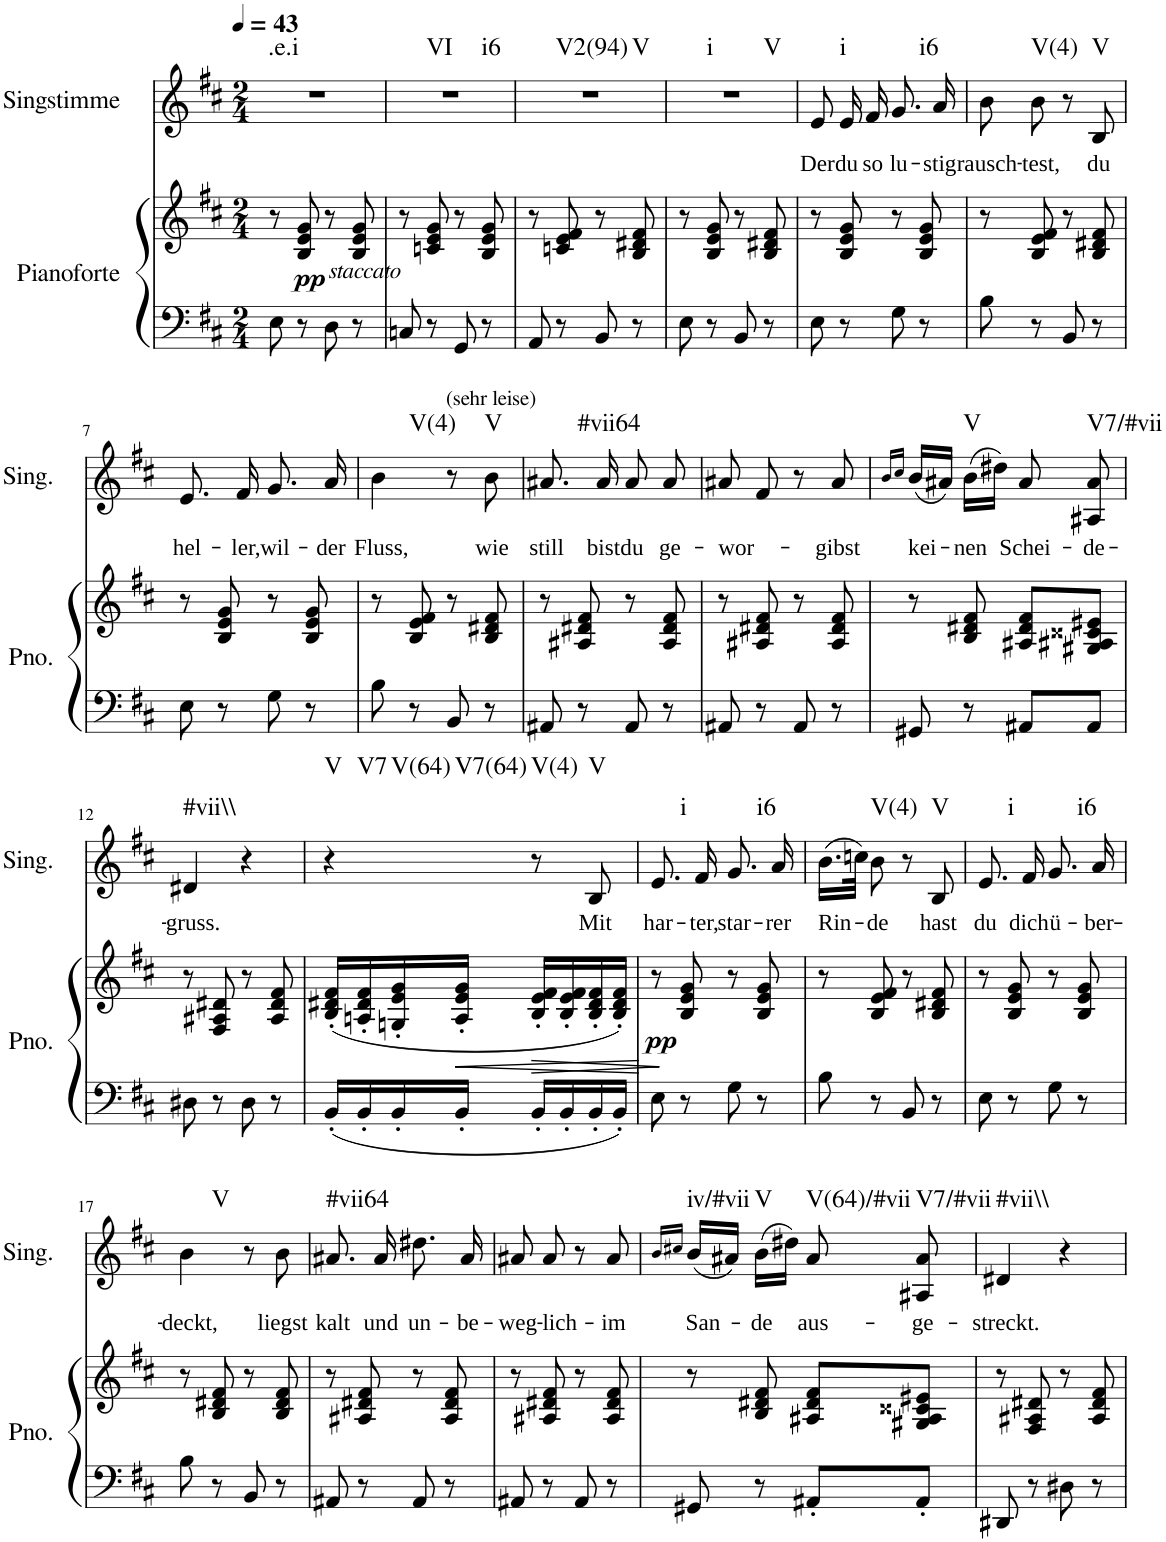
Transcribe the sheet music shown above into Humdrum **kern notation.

**kern	**kern	**dynam	**kern	**text	**harte
*part2	*part2	*part2	*part1	*part1	*part1
*staff3	*staff2	*staff2/3	*staff1	*staff1	*
*I"Pianoforte	*	*	*I"Singstimme	*	*
*I'Pno.	*	*	*I'Sing.	*	*
*clefF4	*clefG2	*	*clefG2	*	*
*k[f#c#]	*k[f#c#]	*	*k[f#c#]	*	*
*M2/4	*M2/4	*	*M2/4	*	*
*MM43	*MM43	*	*MM43	*	*
=1	=1	=1	=1	=1	=1
!	!	!	!	!	!LO:H:kt=.e.i
8E\	8r	.	2r	.	N
!	!LO:TX:b:i:t=staccato	!	!	!	!
!	!	!LO:DY:b	!	!	!
8r	8B/ 8e/ 8g/	pp	.	.	.
8D\	8r	.	.	.	.
8r	8B/ 8e/ 8g/	.	.	.	.
=2	=2	=2	=2	=2	=2
!	!	!	!	!	!LO:H:n=1:kt=VI
!	!	!	!	!	!LO:H:n=2:kt=i6
8Cn/	8r	.	2r	.	N N
8r	8cn/ 8e/ 8g/	.	.	.	.
8GG/	8r	.	.	.	.
8r	8B/ 8e/ 8g/	.	.	.	.
=3	=3	=3	=3	=3	=3
!	!	!	!	!	!LO:H:n=1:kt=V2(94)
!	!	!	!	!	!LO:H:n=2:kt=V
8AA/	8r	.	2r	.	N N
8r	8cn/ 8e/ 8f#/	.	.	.	.
8BB/	8r	.	.	.	.
8r	8B/ 8d#X/ 8f#/	.	.	.	.
=4	=4	=4	=4	=4	=4
!	!	!	!	!	!LO:H:n=1:kt=i
!	!	!	!	!	!LO:H:n=2:kt=V
8E\	8r	.	2r	.	N N
8r	8B/ 8e/ 8g/	.	.	.	.
8BB/	8r	.	.	.	.
8r	8B/ 8d#X/ 8f#/	.	.	.	.
=5	=5	=5	=5	=5	=5
!	!	!	!	!LO:LY:b	!
8E\	8r	.	8e/	Der	.
!	!	!	!	!LO:LY:b	!LO:H:kt=i
8r	8B/ 8e/ 8g/	.	16e/	du	N
!	!	!	!	!LO:LY:b	!
.	.	.	16f#/	so	.
!	!	!	!	!LO:LY:b	!LO:H:kt=i6
8G\	8r	.	8.g/	lu-	N
8r	8B/ 8e/ 8g/	.	.	.	.
!	!	!	!	!LO:LY:b	!
.	.	.	16a/	-stig	.
=6	=6	=6	=6	=6	=6
!	!	!	!	!LO:LY:b	!
8B\	8r	.	8b\	rausch-	.
!	!	!	!	!LO:LY:b	!LO:H:kt=V(4)
8r	8B/ 8e/ 8f#/	.	8b\	-test,	N
8BB/	8r	.	8r	.	.
!	!	!	!	!LO:LY:b	!LO:H:kt=V
8r	8B/ 8d#X/ 8f#/	.	8B/	du	N
!!LO:LB:g=z
=7	=7	=7	=7	=7	=7
!	!	!	!	!LO:LY:b	!
8E\	8r	.	8.e/	hel-	.
8r	8B/ 8e/ 8g/	.	.	.	.
!	!	!	!	!LO:LY:b	!
.	.	.	16f#/	-ler,	.
!	!	!	!	!LO:LY:b	!
8G\	8r	.	8.g/	wil-	.
8r	8B/ 8e/ 8g/	.	.	.	.
!	!	!	!	!LO:LY:b	!
.	.	.	16a/	-der	.
=8	=8	=8	=8	=8	=8
!	!	!	!	!LO:LY:b	!LO:H:kt=V(4)
8B\	8r	.	4b\	Fluss,	N
8r	8B/ 8e/ 8f#/	.	.	.	.
!	!	!	!LO:TX:a:t=(sehr leise)	!	!
8BB/	8r	.	8r	.	.
!	!	!	!	!LO:LY:b	!LO:H:kt=V
8r	8B/ 8d#X/ 8f#/	.	8b\	wie	N
=9	=9	=9	=9	=9	=9
!	!	!	!	!LO:LY:b	!LO:H:kt=#vii64
8AA#X/	8r	.	8.a#X/	still	N
8r	8A#X/ 8d#X/ 8f#/	.	.	.	.
!	!	!	!	!LO:LY:b	!
.	.	.	16a#/	bist	.
!	!	!	!	!LO:LY:b	!
8AA#/	8r	.	8a#/	du	.
!	!	!	!	!LO:LY:b	!
8r	8A#/ 8d#/ 8f#/	.	8a#/	ge-	.
=10	=10	=10	=10	=10	=10
!	!	!	!	!LO:LY:b	!
8AA#X/	8r	.	8a#X/	-wor-	.
8r	8A#X/ 8d#X/ 8f#/	.	8f#/	.	.
8AA#/	8r	.	8r	.	.
!	!	!	!	!LO:LY:b	!
8r	8A#/ 8d#/ 8f#/	.	8a#/	gibst	.
=11	=11	=11	=11	=11	=11
.	.	.	16qb/LL	.	.
.	.	.	16qcc#/JJ	.	.
!	!	!	!	!LO:LY:b	!
8GG#X/	8r	.	(16b/LL	kei-	.
.	.	.	16a#X/JJ)	.	.
!	!	!	!	!LO:LY:b	!LO:H:kt=V
8r	8B/ 8d#X/ 8f#/	.	(16b\LL	-nen	N
.	.	.	16dd#X\JJ)	.	.
!	!	!	!	!LO:LY:b	!
8AA#X/L	8A#X/ 8d#/ 8f#/L	.	8a#/	Schei-	.
!	!	!	!	!LO:LY:b	!LO:H:kt=V7/#vii
8AA#/J	8G#X/ 8A#X/ 8c##X/ 8e#X/J	.	8A#X/ 8a#/	-de-	N
!!LO:LB:g=z
=12	=12	=12	=12	=12	=12
!	!	!	!	!LO:LY:b	!LO:H:kt=#vii\\
8D#X\	8r	.	4d#X/	-gruss.	N
8r	8F#/ 8A#X/ 8d#X/	.	.	.	.
8D#\	8r	.	4r	.	.
8r	8A#/ 8d#/ 8f#/	.	.	.	.
=13	=13	=13	=13	=13	=13
!	!	!	!	!	!LO:H:n=1:kt=V
!	!	!	!	!	!LO:H:n=2:kt=V7
!	!	!	!	!	!LO:H:n=3:kt=V(64)
!	!	!	!	!	!LO:H:n=4:kt=V7(64)
16BB'/LL	(16B/' 16d#X/' 16f#/'LL	.	4r	.	N N N N
16BB'/	16An/' 16d#/' 16f#/'	.	.	.	.
16BB'/	16Gn/' 16e/' 16g/'	.	.	.	.
!	!	!LO:HP:b	!	!	!
16BB'/JJ	16A/' 16e/' 16g/'JJ	<	.	.	.
!	!	!LO:HP:n=1:b	!	!	!LO:H:kt=V(4)
16BB'/LL	16B/' 16e/' 16f#/'LL	[ >	8r	.	N
16BB'/	16B/' 16e/' 16f#/'	]	.	.	.
!	!	!	!	!LO:LY:b	!LO:H:kt=V
16BB'/	16B/' 16d#/' 16f#/'	.	8B/	Mit	N
16BB'/JJ	16B/' 16d#/' 16f#/'JJ)	.	.	.	.
=14	=14	=14	=14	=14	=14
!	!	!LO:DY:b	!	!LO:LY:b	!LO:H:kt=i
8E\	8r	pp	8.e/	har-	N
8r	8B/ 8e/ 8g/	.	.	.	.
!	!	!	!	!LO:LY:b	!
.	.	.	16f#/	-ter,	.
!	!	!	!	!LO:LY:b	!LO:H:kt=i6
8G\	8r	.	8.g/	star-	N
8r	8B/ 8e/ 8g/	.	.	.	.
!	!	!	!	!LO:LY:b	!
.	.	.	16a/	-rer	.
=15	=15	=15	=15	=15	=15
!	!	!	!	!LO:LY:b	!
8B\	8r	.	(16.b\LL	Rin-	.
.	.	.	32ccn\JJk)	.	.
!	!	!	!	!LO:LY:b	!LO:H:kt=V(4)
8r	8B/ 8e/ 8f#/	.	8b\	-de	N
8BB/	8r	.	8r	.	.
!	!	!	!	!LO:LY:b	!LO:H:kt=V
8r	8B/ 8d#X/ 8f#/	.	8B/	hast	N
=16	=16	=16	=16	=16	=16
!	!	!	!	!LO:LY:b	!LO:H:kt=i
8E\	8r	.	8.e/	du	N
8r	8B/ 8e/ 8g/	.	.	.	.
!	!	!	!	!LO:LY:b	!
.	.	.	16f#/	dich	.
!	!	!	!	!LO:LY:b	!LO:H:kt=i6
8G\	8r	.	8.g/	ü-	N
8r	8B/ 8e/ 8g/	.	.	.	.
!	!	!	!	!LO:LY:b	!
.	.	.	16a/	-ber-	.
!!LO:LB:g=z
=17	=17	=17	=17	=17	=17
!	!	!	!	!LO:LY:b	!LO:H:kt=V
8B\	8r	.	4b\	-deckt,	N
8r	8B/ 8d#X/ 8f#/	.	.	.	.
8BB/	8r	.	8r	.	.
!	!	!	!	!LO:LY:b	!
8r	8B/ 8d#/ 8f#/	.	8b\	liegst	.
=18	=18	=18	=18	=18	=18
!	!	!	!	!LO:LY:b	!LO:H:kt=#vii64
8AA#X/	8r	.	8.a#X/	kalt	N
8r	8A#X/ 8d#X/ 8f#/	.	.	.	.
!	!	!	!	!LO:LY:b	!
.	.	.	16a#/	und	.
!	!	!	!	!LO:LY:b	!
8AA#/	8r	.	8.dd#X\	un-	.
8r	8A#/ 8d#/ 8f#/	.	.	.	.
!	!	!	!	!LO:LY:b	!
.	.	.	16a#/	-be-	.
=19	=19	=19	=19	=19	=19
!	!	!	!	!LO:LY:b	!
8AA#X/	8r	.	8a#X/	-weg-	.
!	!	!	!	!LO:LY:b	!
8r	8A#X/ 8d#X/ 8f#/	.	8a#/	-lich-	.
8AA#/	8r	.	8r	.	.
!	!	!	!	!LO:LY:b	!
8r	8A#/ 8d#/ 8f#/	.	8a#/	-im	.
=20	=20	=20	=20	=20	=20
.	.	.	16qb/LL	.	.
.	.	.	16qcc#X/JJ	.	.
!	!	!	!	!LO:LY:b	!LO:H:kt=iv/#vii
8GG#X/	8r	.	(16b/LL	San-	N
.	.	.	16a#X/JJ)	.	.
!	!	!	!	!LO:LY:b	!LO:H:kt=V
8r	8B/ 8d#X/ 8f#/	.	(16b\LL	-de	N
.	.	.	16dd#X\JJ)	.	.
!	!	!	!	!LO:LY:b	!LO:H:kt=V(64)/#vii
8AA#X'/L	8A#X/ 8d#/ 8f#/L	.	8a#/	aus-	N
!	!	!	!	!LO:LY:b	!LO:H:kt=V7/#vii
8AA#'/J	8G#X/ 8A#/ 8c##X/ 8e#X/J	.	8A#X/ 8a#/	-ge-	N
=21	=21	=21	=21	=21	=21
!	!	!	!	!LO:LY:b	!LO:H:kt=#vii\\
8DD#X/	8r	.	4d#X/	-streckt.	N
8r	8F#/ 8A#X/ 8d#X/	.	.	.	.
8D#X\	8r	.	4r	.	.
8r	8A#/ 8d#/ 8f#/	.	.	.	.
=	=	=	=	=	=
*-	*-	*-	*-	*-	*-
